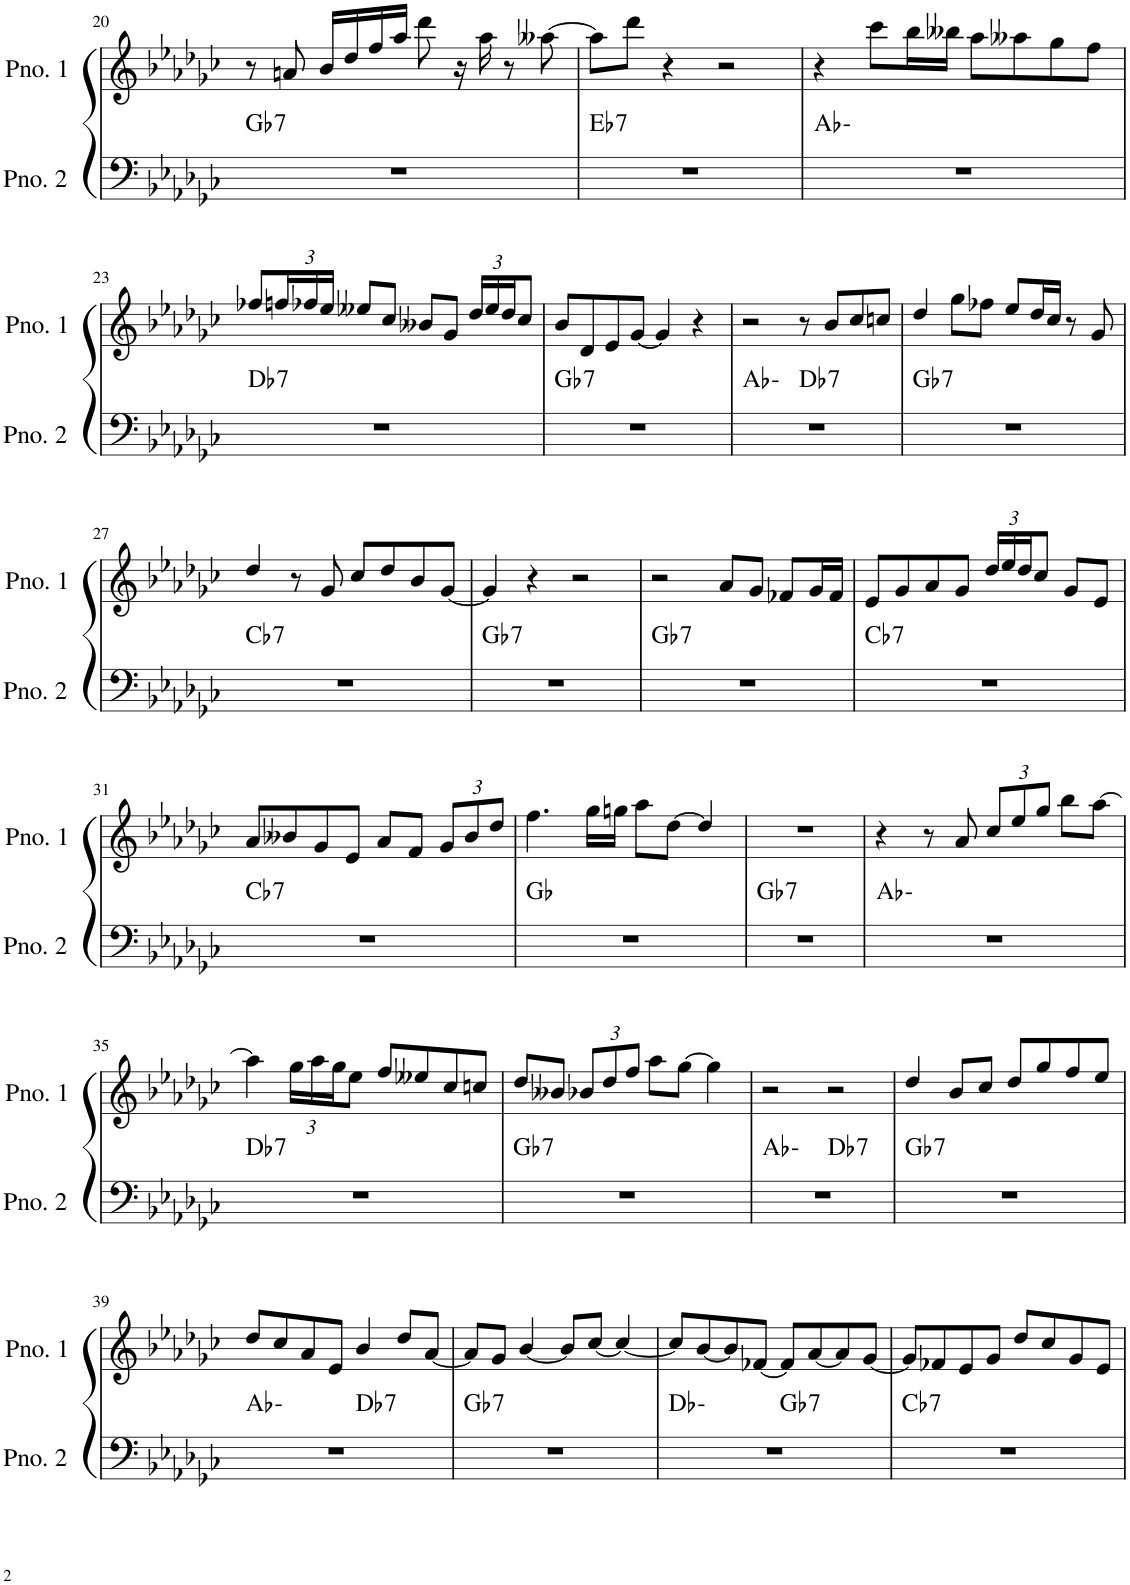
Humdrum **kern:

**kern	**harte	**kern
*part2	*part2	*part1
*staff2	*	*staff1
*I"ピアノ 2	*	*I"ピアノ 1
!!LO:PB:g=z
*clefF4	*	*clefG2
*k[b-e-a-d-g-c-]	*	*k[b-e-a-d-g-c-]
*M4/4	*	*M4/4
=20	=20	=20
!	!LO:H:kt=7	!
1r	Gb:7	8r
.	.	8an/
.	.	16b-/LL
.	.	16dd-/
.	.	16ff/
.	.	16aa-/JJ
.	.	8ddd-\
.	.	16r
.	.	16aa-\
.	.	8r
.	.	[8aa--X\
=21	=21	=21
!	!LO:H:kt=7	!
1r	Eb:7	8aa--\L]
.	.	8ddd-\J
.	.	4r
.	.	2r
=22	=22	=22
1r	Ab:min	4r
.	.	8ccc-\L
.	.	16bb-\L
.	.	16bb--X\JJ
.	.	8aa-\L
.	.	8aa--X\
.	.	8gg-\
.	.	8ff\J
!!LO:LB:g=z
=23	=23	=23
!	!LO:H:kt=7	!
1r	Db:7	8ff-X/L
*	*	*Xbrackettup
.	.	24ffn/L
.	.	24ff-X/
.	.	24ee-/JJ
.	.	8ee--X/L
.	.	8cc-/J
.	.	8b--X/L
.	.	8g-/J
.	.	24dd-/LL
.	.	24ee--/
.	.	24dd-/J
.	.	8cc-/J
=24	=24	=24
!	!LO:H:kt=7	!
1r	Gb:7	8b-/L
.	.	8d-/
.	.	8e-/
.	.	[8g-/J
.	.	4g-/]
.	.	4r
=25	=25	=25
*^	*	*
1r	2ryy	Ab:min	2r
!	!	!LO:H:kt=7	!
.	2ryy	Db:7	8r
.	.	.	8b-/L
.	.	.	8cc-/
.	.	.	8ccn/J
=26	=26	=26	=26
!	!	!LO:H:kt=7	!
*v	*v	*	*
1r	Gb:7	4dd-/
.	.	8gg-\L
.	.	8ff-X\J
.	.	8ee-/L
.	.	16dd-/L
.	.	16cc-/JJ
.	.	8r
.	.	8g-/
!!LO:LB:g=z
=27	=27	=27
!	!LO:H:kt=7	!
1r	Cb:7	4dd-/
.	.	8r
.	.	8g-/
.	.	8cc-/L
.	.	8dd-/
.	.	8b-/
.	.	[8g-/J
=28	=28	=28
!	!LO:H:kt=7	!
1r	Gb:7	4g-/]
.	.	4r
.	.	2r
=29	=29	=29
!	!LO:H:kt=7	!
1r	Gb:7	2r
.	.	8a-/L
.	.	8g-/J
.	.	8f-X/L
.	.	16g-/L
.	.	16f-/JJ
=30	=30	=30
!	!LO:H:kt=7	!
1r	Cb:7	8e-/L
.	.	8g-/
.	.	8a-/
.	.	8g-/J
.	.	24dd-/LL
.	.	24ee-/
.	.	24dd-/J
.	.	8cc-/J
.	.	8g-/L
.	.	8e-/J
!!LO:LB:g=z
=31	=31	=31
!	!LO:H:kt=7	!
1r	Cb:7	8a-/L
.	.	8b--X/
.	.	8g-/
.	.	8e-/J
.	.	8a-/L
.	.	8f/J
.	.	12g-/L
.	.	12b--/
.	.	12dd-/J
=32	=32	=32
1r	Gb:maj	4.ff\
.	.	16gg-\LL
.	.	16ggn\JJ
.	.	8aa-\L
.	.	[8dd-\J
.	.	4dd-/]
=33	=33	=33
!	!LO:H:kt=7	!
1r	Gb:7	1r
=34	=34	=34
1r	Ab:min	4r
.	.	8r
.	.	8a-/
.	.	12cc-/L
.	.	12ee-/
.	.	12gg-/J
.	.	8bb-\L
.	.	[8aa-\J
!!LO:LB:g=z
=35	=35	=35
!	!LO:H:kt=7	!
1r	Db:7	4aa-\]
.	.	24gg-\LL
.	.	24aa-\
.	.	24gg-\J
.	.	8ee-\J
.	.	8ff/L
.	.	8ee--X/
.	.	8cc-/
.	.	8ccn/J
=36	=36	=36
!	!LO:H:kt=7	!
1r	Gb:7	8dd-/L
.	.	8b--X/J
.	.	12b-X/L
.	.	12dd-/
.	.	12ff/J
.	.	8aa-\L
.	.	[8gg-\J
.	.	4gg-\]
=37	=37	=37
*^	*	*
1r	2ryy	Ab:min	2r
!	!	!LO:H:kt=7	!
.	2ryy	Db:7	2r
=38	=38	=38	=38
!	!	!LO:H:kt=7	!
*v	*v	*	*
1r	Gb:7	4dd-/
.	.	8b-/L
.	.	8cc-/J
.	.	8dd-/L
.	.	8gg-/
.	.	8ff/
.	.	8ee-/J
!!LO:LB:g=z
=39	=39	=39
*^	*	*
1r	2ryy	Ab:min	8dd-/L
.	.	.	8cc-/
.	.	.	8a-/
.	.	.	8e-/J
!	!	!LO:H:kt=7	!
.	2ryy	Db:7	4b-/
.	.	.	8dd-/L
.	.	.	[8a-/J
=40	=40	=40	=40
!	!	!LO:H:kt=7	!
*v	*v	*	*
1r	Gb:7	8a-/L]
.	.	8g-/J
.	.	[4b-/
.	.	8b-/L]
.	.	[8cc-/J
.	.	4cc-/_
=41	=41	=41
*^	*	*
1r	2ryy	Db:min	8cc-/L]
.	.	.	[8b-/
.	.	.	8b-/]
.	.	.	[8f-X/J
!	!	!LO:H:kt=7	!
.	2ryy	Gb:7	8f-/L]
.	.	.	[8a-/
.	.	.	8a-/]
.	.	.	[8g-/J
=42	=42	=42	=42
!	!	!LO:H:kt=7	!
*v	*v	*	*
1r	Cb:7	8g-/L]
.	.	8f-X/
.	.	8e-/
.	.	8g-/J
.	.	8dd-/L
.	.	8cc-/
.	.	8g-/
.	.	8e-/J
=	=	=
*-	*-	*-
